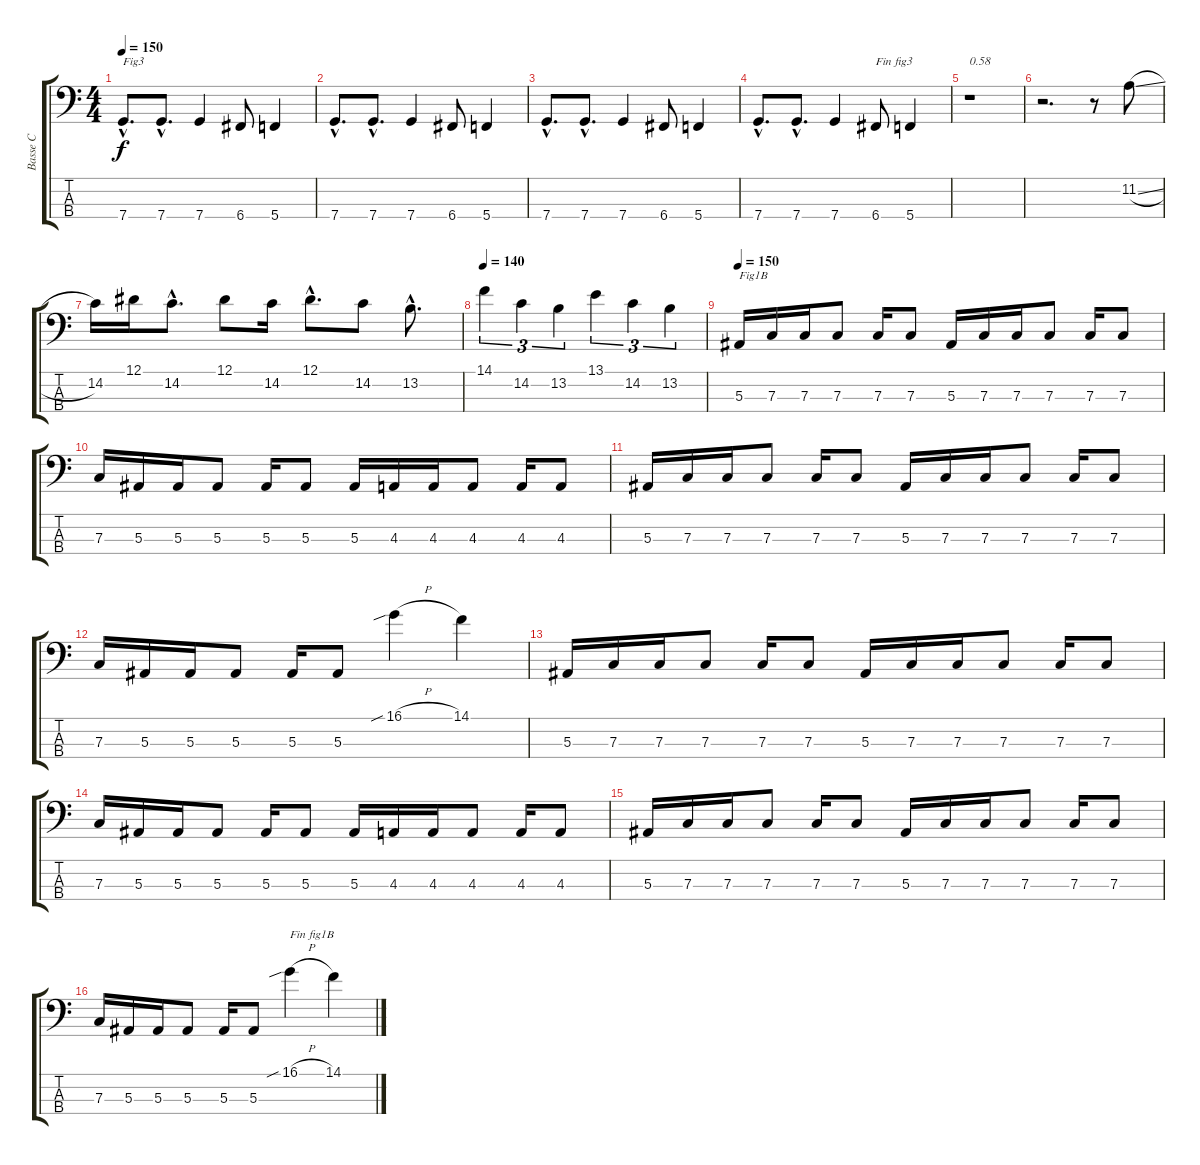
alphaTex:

\track ("Basse C" "Basse C") {instrument electricbasspick}
\staff {score tabs}
\tuning (Eb2 Bb1 F1 C1) {hide}
\ts (4 4)
\tempo 150
\clef f4
\ks c
7.4{hac}.8{d txt "Fig3" dy f} 7.4{hac}.8{d} 7.4.4 6.4.8 5.4.4 |
7.4{hac}.8{d} 7.4{hac}.8{d} 7.4.4 6.4.8 5.4.4 |
7.4{hac}.8{d} 7.4{hac}.8{d} 7.4.4 6.4.8 5.4.4 |
7.4{hac}.8{d} 7.4{hac}.8{d} 7.4.4 6.4.8{txt "Fin fig3"} 5.4.4 |
r.1{txt "0.58"} |
r.2{d} r.8 11.2{sl}.8 |
14.2.16 12.1.16 14.2{hac}.8{d} 12.1.8 14.2.16 12.1{hac}.8{d} 14.2.8 13.2{hac}.8{d} |
\tempo 140
14.1.4{tu (3 2)} 14.2.4{tu (3 2)} 13.2.4{tu (3 2)} 13.1.4{tu (3 2)} 14.2.4{tu (3 2)} 13.2.4{tu (3 2)} |
\tempo 150
5.3.16{txt "Fig1B"} 7.3.16 7.3.16 7.3.8 7.3.16 7.3.8 5.3.16 7.3.16 7.3.16 7.3.8 7.3.16 7.3.8 |
7.3.16 5.3.16 5.3.16 5.3.8 5.3.16 5.3.8 5.3.16 4.3.16 4.3.16 4.3.8 4.3.16 4.3.8 |
5.3.16 7.3.16 7.3.16 7.3.8 7.3.16 7.3.8 5.3.16 7.3.16 7.3.16 7.3.8 7.3.16 7.3.8 |
7.3.16 5.3.16 5.3.16 5.3.8 5.3.16 5.3.8 16.1{sib h}.4 14.1.4 |
5.3.16 7.3.16 7.3.16 7.3.8 7.3.16 7.3.8 5.3.16 7.3.16 7.3.16 7.3.8 7.3.16 7.3.8 |
7.3.16 5.3.16 5.3.16 5.3.8 5.3.16 5.3.8 5.3.16 4.3.16 4.3.16 4.3.8 4.3.16 4.3.8 |
5.3.16 7.3.16 7.3.16 7.3.8 7.3.16 7.3.8 5.3.16 7.3.16 7.3.16 7.3.8 7.3.16 7.3.8 |
7.3.16 5.3.16 5.3.16 5.3.8 5.3.16 5.3.8 16.1{sib h}.4{txt "Fin fig1B"} 14.1.4
